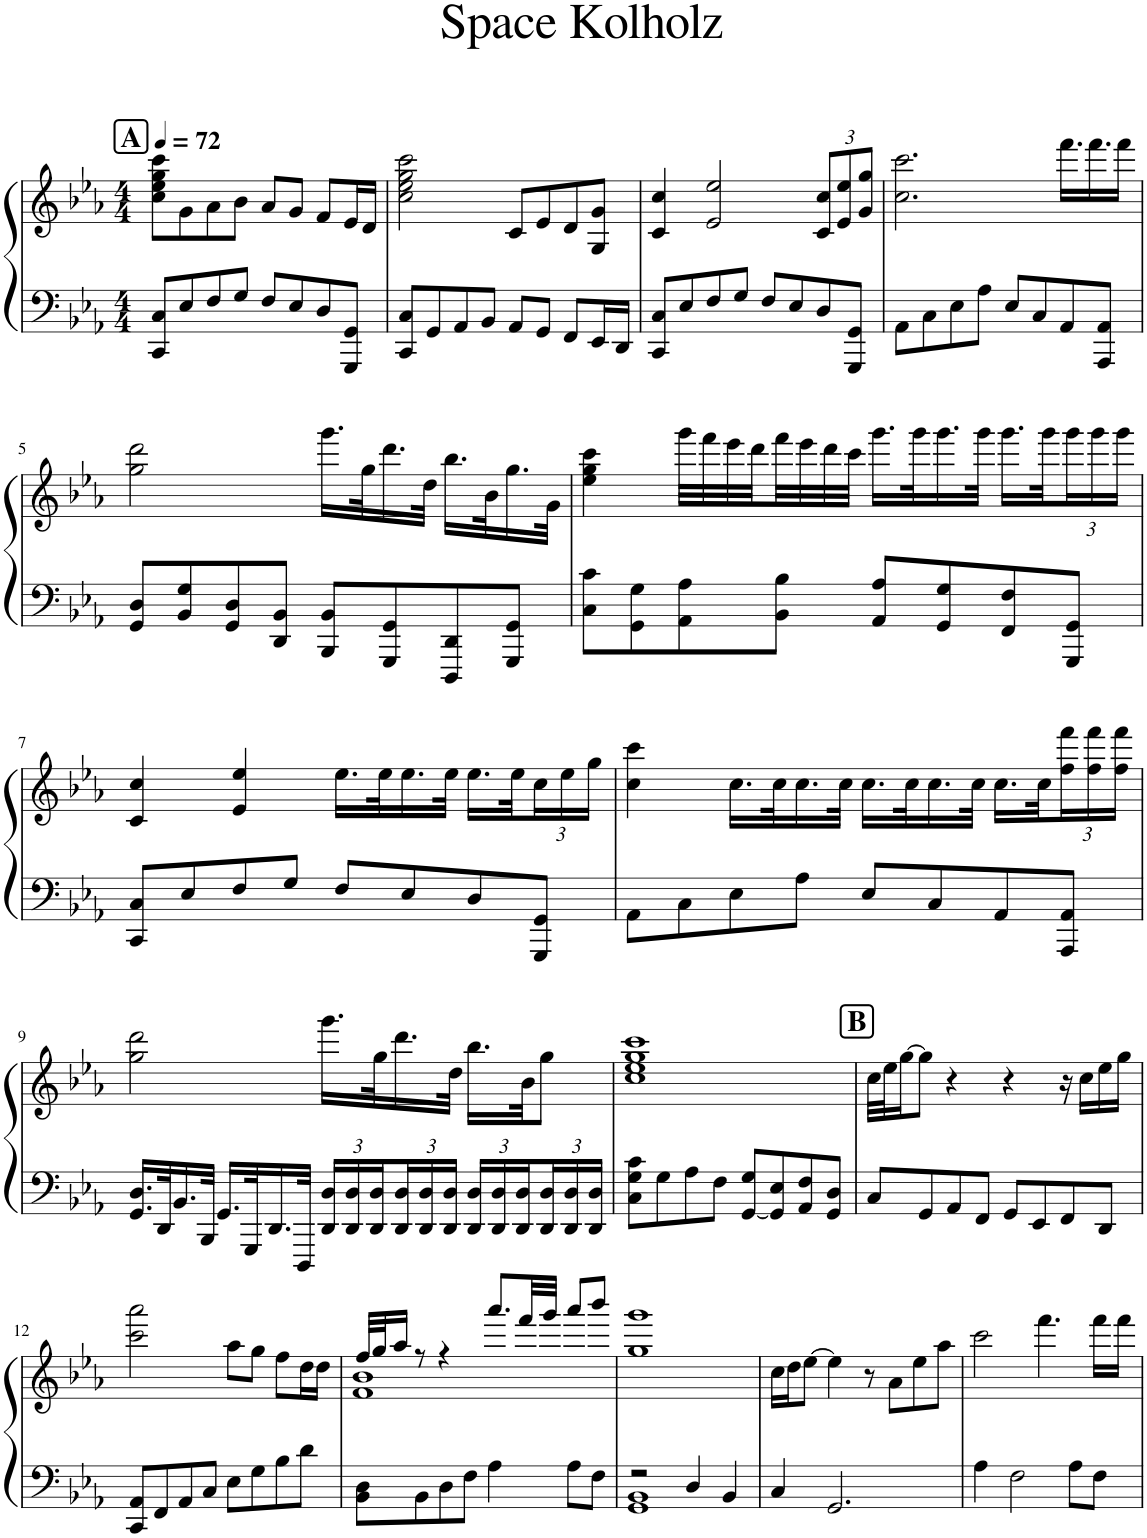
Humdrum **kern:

**kern	**kern
*part1	*part1
*staff2	*staff1
*I"Piano	*
*I'Pno.	*
*clefF4	*clefG2
*k[b-e-a-]	*k[b-e-a-]
*M4/4	*M4/4
*MM72	*MM72
!!LO:REH:place=s1:a:B:cj:fs=14:t=A
=1	=1
8CC/ 8C/L	8cc\ 8ee-\ 8gg\ 8ccc\L
8E-/	8g\
8F/	8a-\
8G/J	8b-\J
8F/L	8a-/L
8E-/	8g/J
8D/	8f/L
8GGG/ 8GG/J	16e-/L
.	16d/JJ
=2	=2
8CC/ 8C/L	2cc\ 2ee-\ 2gg\ 2ccc\
8GG/	.
8AA-/	.
8BB-/J	.
8AA-/L	8c/L
8GG/J	8e-/
8FF/L	8d/
16EE-/L	8G/ 8g/J
16DD/JJ	.
=3	=3
8CC/ 8C/L	4c/ 4cc/
8E-/	.
8F/	2e-/ 2ee-/
8G/J	.
8F/L	.
8E-/	.
*	*Xbrackettup
8D/	12c/ 12cc/L
.	12e-/ 12ee-/
8GGG/ 8GG/J	.
.	12g/ 12gg/J
=4	=4
8AA-\L	2.cc\ 2.ccc\
8C\	.
8E-\	.
8A-\J	.
8E-/L	.
8C/	.
8AA-/	16.fff\LL
.	16.fff\
8AAA-/ 8AA-/J	.
.	16fff\JJ
!!LO:LB:g=z
=5	=5
8GG/ 8D/L	2gg\ 2ddd\
8BB-/ 8G/	.
8GG/ 8D/	.
8DD/ 8BB-/J	.
8BBB-/ 8BB-/L	16.ggg\LL
.	32gg\K
8GGG/ 8GG/	16.ddd\
.	32dd\JJk
8DDD/ 8DD/	16.bb-\LL
.	32b-\K
8GGG/ 8GG/J	16.gg\
.	32g\JJk
=6	=6
8C\ 8c\L	4ee-\ 4gg\ 4ccc\
8GG\ 8G\	.
8AA-\ 8A-\	32ggg\LLL
.	32fff\
.	32eee-\
.	32ddd\
8BB-\ 8B-\J	32fff\
.	32eee-\
.	32ddd\
.	32ccc\JJJ
8AA-/ 8A-/L	16.ggg\LL
.	32ggg\K
8GG/ 8G/	16.ggg\
.	32ggg\JJk
8FF/ 8F/	16.ggg\LL
.	32ggg\K
8GGG/ 8GG/J	24ggg\
.	24ggg\
.	24ggg\JJ
!!LO:LB:g=z
=7	=7
8CC/ 8C/L	4c/ 4cc/
8E-/	.
8F/	4e-/ 4ee-/
8G/J	.
8F/L	16.ee-\LL
.	32ee-\K
8E-/	16.ee-\
.	32ee-\JJk
8D/	16.ee-\LL
.	32ee-\K
8GGG/ 8GG/J	24cc\
.	24ee-\
.	24gg\JJ
=8	=8
8AA-\L	4cc\ 4ccc\
8C\	.
8E-\	16.cc\LL
.	32cc\K
8A-\J	16.cc\
.	32cc\JJk
8E-/L	16.cc\LL
.	32cc\K
8C/	16.cc\
.	32cc\JJk
8AA-/	16.cc\LL
.	32cc\K
8AAA-/ 8AA-/J	24ff\ 24fff\
.	24ff\ 24fff\
.	24ff\ 24fff\JJ
!!LO:LB:g=z
=9	=9
16.GG/ 16.D/LL	2gg\ 2ddd\
32DD/K	.
16.BB-/	.
32BBB-/JJk	.
16.GG/LL	.
32GGG/K	.
16.DD/	.
32DDD/JJk	.
*Xbrackettup	*
24DD/ 24D/LL	16.ggg\LL
24DD/ 24D/	.
24DD/ 24D/	.
.	32gg\K
24DD/ 24D/	16.ddd\
24DD/ 24D/	.
24DD/ 24D/JJ	.
.	32dd\JJk
24DD/ 24D/LL	16.bb-\LL
24DD/ 24D/	.
24DD/ 24D/	.
.	32b-\JK
24DD/ 24D/	8gg\J
24DD/ 24D/	.
24DD/ 24D/JJ	.
=10	=10
8C\ 8G\ 8c\L	1cc 1ee- 1gg 1ccc
8G\	.
8A-\	.
8F\J	.
[8GG/ 8G/L	.
8GG/] 8E-/	.
8AA-/ 8F/	.
8GG/ 8D/J	.
!!LO:REH:place=s1:a:B:cj:fs=14:t=B
=11	=11
8C/L	32cc\LLL
.	32ee-\J
.	[16gg\J
8GG/	8gg\J]
8AA-/	4r
8FF/J	.
8GG/L	4r
8EE-/	.
8FF/	16r
.	16cc\LL
8DD/J	16ee-\
.	16gg\JJ
!!LO:LB:g=z
=12	=12
8CC/ 8AA-/L	2ccc\ 2aaa-\
8FF/	.
8AA-/	.
8C/J	.
8E-\L	8aa-\L
8G\	8gg\J
8B-\	8ff\L
8d\J	16dd\L
.	16dd\JJ
=13	=13
*	*^
8BB-\ 8D\L	32ff/LLL	1f 1b-
.	32gg/J	.
.	16aa-/JJ	.
8BB-\	8r	.
8D\	4r	.
8F\J	.	.
4A-\	8.aaa-/L	.
.	32fff/LL	.
.	32ggg/JJJ	.
8A-\L	8aaa-/L	.
8F\J	8bbb-/J	.
*	*v	*v
=14	=14
*^	*
2r	1GG 1BB-	1gg 1ggg
4D/	.	.
4BB-/	.	.
*v	*v	*
=15	=15
4C/	16cc\LL
.	16dd\J
.	[8ee-\J
2.GG/	4ee-\]
.	8r
.	8a-\L
.	8ee-\
.	8aa-\J
=16	=16
4A-\	2ccc\
2F\	.
.	4.fff\
8A-\L	.
8F\J	16fff\LL
.	16fff\JJ
=	=
*-	*-
